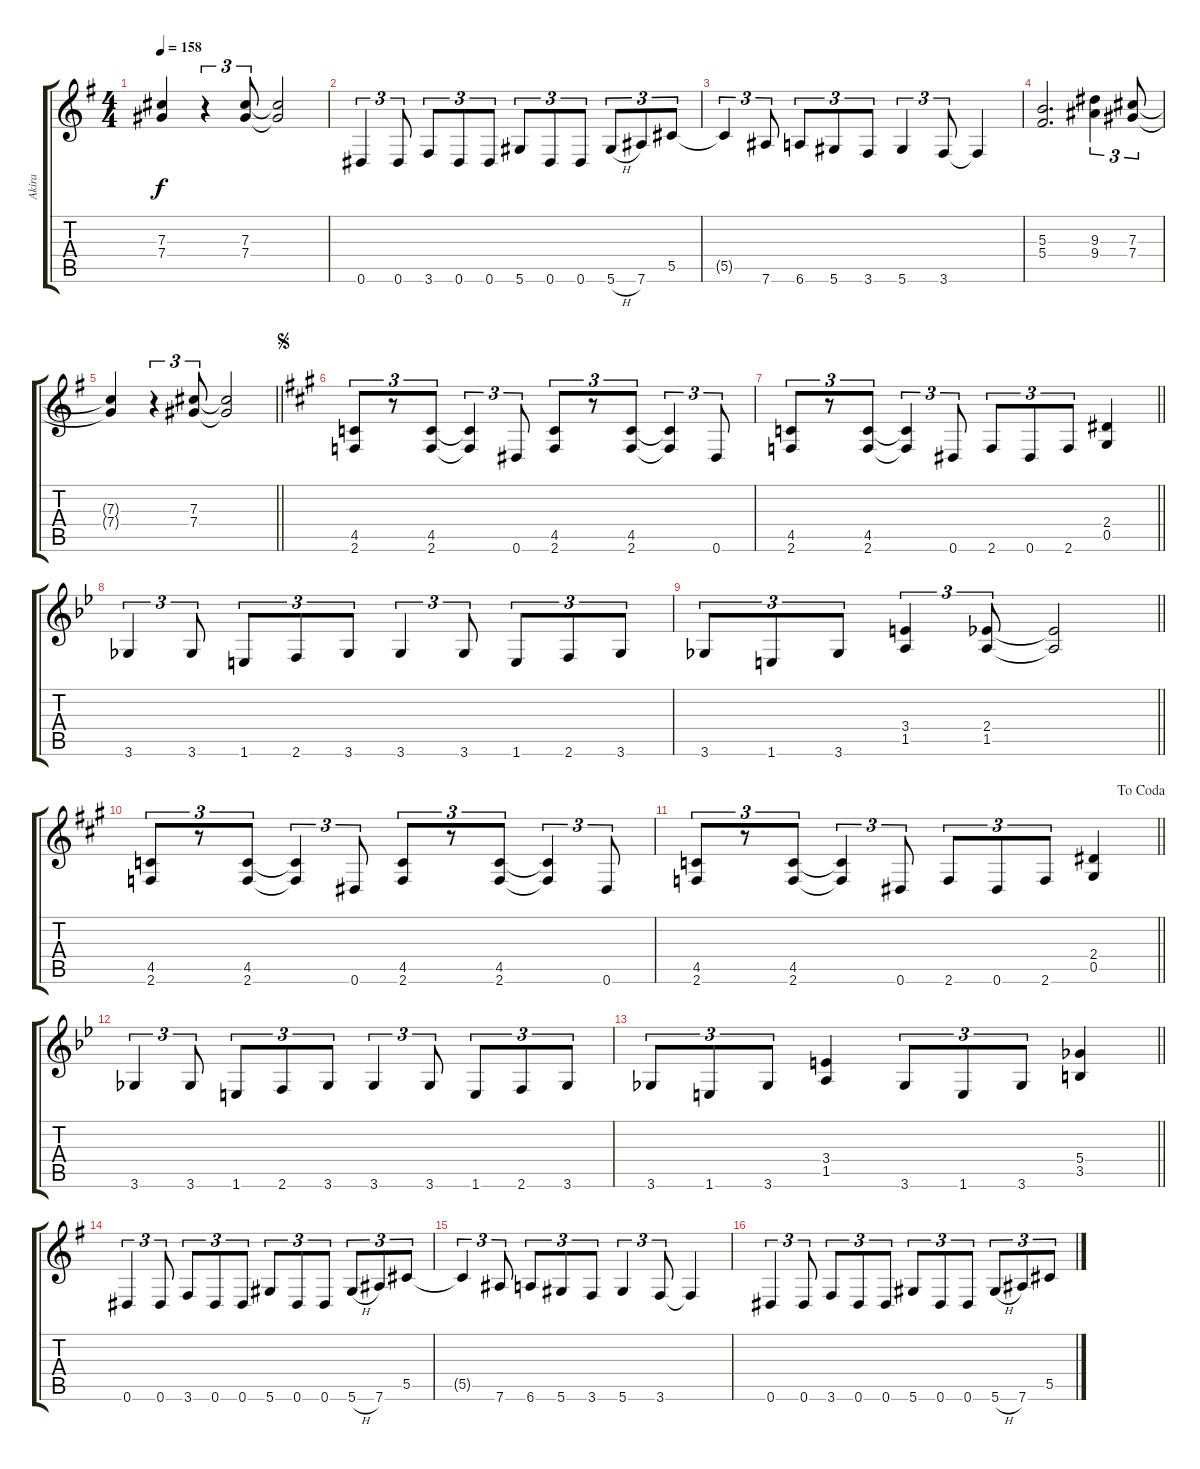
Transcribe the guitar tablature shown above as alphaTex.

\track ("Akira" "Akira") {instrument distortionguitar}
\staff {score tabs}
\tuning (Eb4 Bb3 Gb3 Db3 Ab2 Eb2) {hide}
\ts (4 4)
\tempo 158
\clef g2
\ks g
(7.3{t} 7.4{t}).4{dy f} r.4{tu (3 2)} (7.3 7.4).8{tu (3 2)} (7.3{t} 7.4{t}).2 |
0.6.4{tu (3 2)} 0.6.8{tu (3 2)} 3.6.8{tu (3 2)} 0.6.8{tu (3 2)} 0.6.8{tu (3 2)} 5.6.8{tu (3 2)} 0.6.8{tu (3 2)} 0.6.8{tu (3 2)} 5.6{h}.8{tu (3 2)} 7.6.8{tu (3 2)} 5.5.8{tu (3 2)} |
5.5{t}.4{tu (3 2)} 7.6.8{tu (3 2)} 6.6.8{tu (3 2)} 5.6.8{tu (3 2)} 3.6.8{tu (3 2)} 5.6.4{tu (3 2)} 3.6.8{tu (3 2)} 3.6{t}.4 |
(5.3 5.4).2{d} (9.3 9.4).4{tu (3 2)} (7.3 7.4).8{tu (3 2)} |
\barLineRight lightlight
(7.3{t} 7.4{t}).4 r.4{tu (3 2)} (7.3 7.4).8{tu (3 2)} (7.3{t} 7.4{t}).2 |
\jump segno
\ks a
(4.5 2.6).8{tu (3 2)} r.8{tu (3 2)} (4.5 2.6).8{tu (3 2)} (4.5{t} 2.6{t}).4{tu (3 2)} 0.6.8{tu (3 2)} (4.5 2.6).8{tu (3 2)} r.8{tu (3 2)} (4.5 2.6).8{tu (3 2)} (4.5{t} 2.6{t}).4{tu (3 2)} 0.6.8{tu (3 2)} |
\barLineRight lightlight
(4.5 2.6).8{tu (3 2)} r.8{tu (3 2)} (4.5 2.6).8{tu (3 2)} (4.5{t} 2.6{t}).4{tu (3 2)} 0.6.8{tu (3 2)} 2.6.8{tu (3 2)} 0.6.8{tu (3 2)} 2.6.8{tu (3 2)} (2.4 0.5).4 |
\ks bb
3.6.4{tu (3 2)} 3.6.8{tu (3 2)} 1.6.8{tu (3 2)} 2.6.8{tu (3 2)} 3.6.8{tu (3 2)} 3.6.4{tu (3 2)} 3.6.8{tu (3 2)} 1.6.8{tu (3 2)} 2.6.8{tu (3 2)} 3.6.8{tu (3 2)} |
\barLineRight lightlight
3.6.8{tu (3 2)} 1.6.8{tu (3 2)} 3.6.8{tu (3 2)} (3.4 1.5).4{tu (3 2)} (2.4 1.5).8{tu (3 2)} (2.4{t} 1.5{t}).2 |
\ks a
(4.5 2.6).8{tu (3 2)} r.8{tu (3 2)} (4.5 2.6).8{tu (3 2)} (4.5{t} 2.6{t}).4{tu (3 2)} 0.6.8{tu (3 2)} (4.5 2.6).8{tu (3 2)} r.8{tu (3 2)} (4.5 2.6).8{tu (3 2)} (4.5{t} 2.6{t}).4{tu (3 2)} 0.6.8{tu (3 2)} |
\jump dacoda
\barLineRight lightlight
(4.5 2.6).8{tu (3 2)} r.8{tu (3 2)} (4.5 2.6).8{tu (3 2)} (4.5{t} 2.6{t}).4{tu (3 2)} 0.6.8{tu (3 2)} 2.6.8{tu (3 2)} 0.6.8{tu (3 2)} 2.6.8{tu (3 2)} (2.4 0.5).4 |
\ks bb
3.6.4{tu (3 2)} 3.6.8{tu (3 2)} 1.6.8{tu (3 2)} 2.6.8{tu (3 2)} 3.6.8{tu (3 2)} 3.6.4{tu (3 2)} 3.6.8{tu (3 2)} 1.6.8{tu (3 2)} 2.6.8{tu (3 2)} 3.6.8{tu (3 2)} |
\barLineRight lightlight
3.6.8{tu (3 2)} 1.6.8{tu (3 2)} 3.6.8{tu (3 2)} (3.4 1.5).4 3.6.8{tu (3 2)} 1.6.8{tu (3 2)} 3.6.8{tu (3 2)} (5.4 3.5).4 |
\section ("" " ")
\ks g
0.6.4{tu (3 2)} 0.6.8{tu (3 2)} 3.6.8{tu (3 2)} 0.6.8{tu (3 2)} 0.6.8{tu (3 2)} 5.6.8{tu (3 2)} 0.6.8{tu (3 2)} 0.6.8{tu (3 2)} 5.6{h}.8{tu (3 2)} 7.6.8{tu (3 2)} 5.5.8{tu (3 2)} |
5.5{t}.4{tu (3 2)} 7.6.8{tu (3 2)} 6.6.8{tu (3 2)} 5.6.8{tu (3 2)} 3.6.8{tu (3 2)} 5.6.4{tu (3 2)} 3.6.8{tu (3 2)} 3.6{t}.4 |
0.6.4{tu (3 2)} 0.6.8{tu (3 2)} 3.6.8{tu (3 2)} 0.6.8{tu (3 2)} 0.6.8{tu (3 2)} 5.6.8{tu (3 2)} 0.6.8{tu (3 2)} 0.6.8{tu (3 2)} 5.6{h}.8{tu (3 2)} 7.6.8{tu (3 2)} 5.5.8{tu (3 2)}
